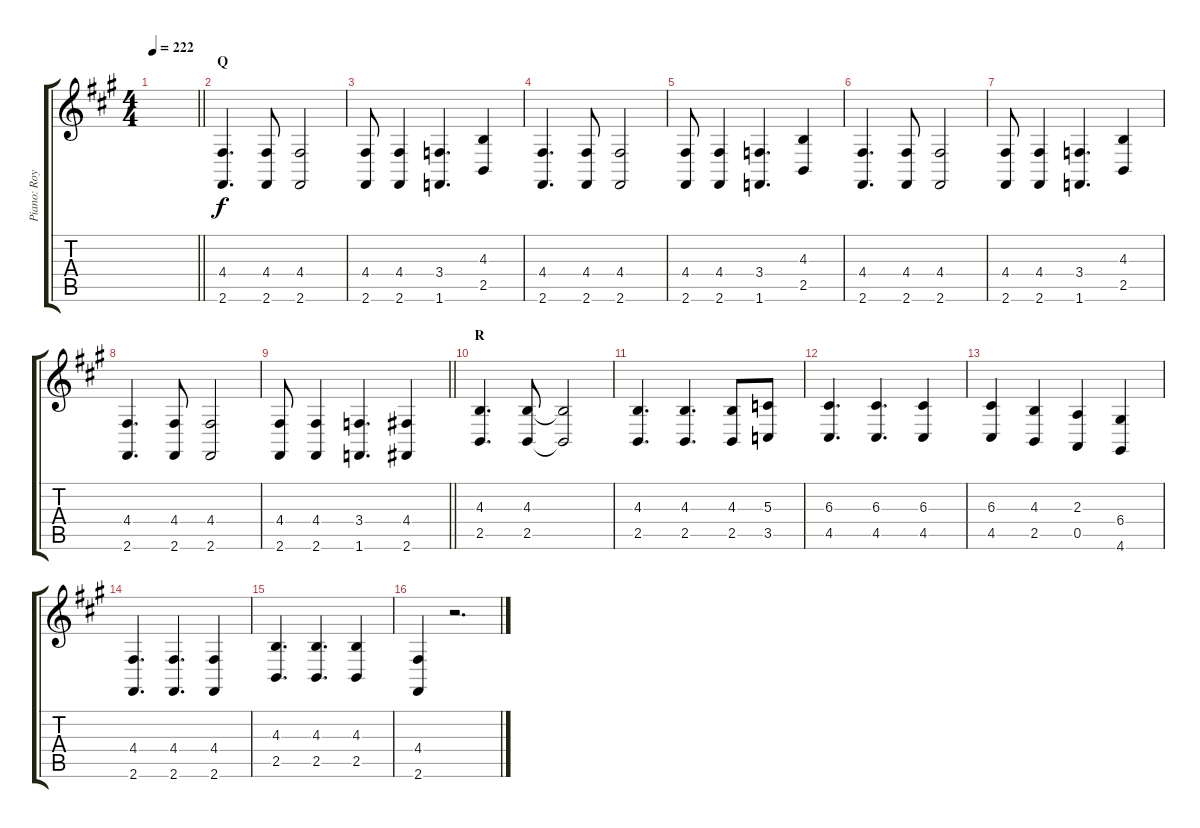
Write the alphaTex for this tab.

\track ("Piano: Roy" "Piano: Roy") {instrument brightacousticpiano}
\staff {score tabs}
\tuning (E4 B3 G3 D3 A2 E2) {hide}
\ts (4 4)
\tempo 222
\clef g2
\barLineRight lightlight
\ks a
|
\section ("" "Q")
(4.4 2.6).4{d} (4.4 2.6).8 (4.4 2.6).2 |
(4.4 2.6).8 (4.4 2.6).4 (3.4 1.6).4{d} (4.3 2.5).4 |
(4.4 2.6).4{d} (4.4 2.6).8 (4.4 2.6).2 |
(4.4 2.6).8 (4.4 2.6).4 (3.4 1.6).4{d} (4.3 2.5).4 |
(4.4 2.6).4{d} (4.4 2.6).8 (4.4 2.6).2 |
(4.4 2.6).8 (4.4 2.6).4 (3.4 1.6).4{d} (4.3 2.5).4 |
(4.4 2.6).4{d} (4.4 2.6).8 (4.4 2.6).2 |
\barLineRight lightlight
(4.4 2.6).8 (4.4 2.6).4 (3.4 1.6).4{d} (4.4 2.6).4 |
\section ("" "R")
(4.3 2.5).4{d} (4.3 2.5).8 (4.3{t} 2.5{t}).2 |
(4.3 2.5).4{d} (4.3 2.5).4{d} (4.3 2.5).8 (5.3 3.5).8 |
(6.3 4.5).4{d} (6.3 4.5).4{d} (6.3 4.5).4 |
(6.3 4.5).4 (4.3 2.5).4 (2.3 0.5).4 (6.4 4.6).4 |
(4.4 2.6).4{d} (4.4 2.6).4{d} (4.4 2.6).4 |
(4.3 2.5).4{d} (4.3 2.5).4{d} (4.3 2.5).4 |
(4.4 2.6).4 r.2{d}
